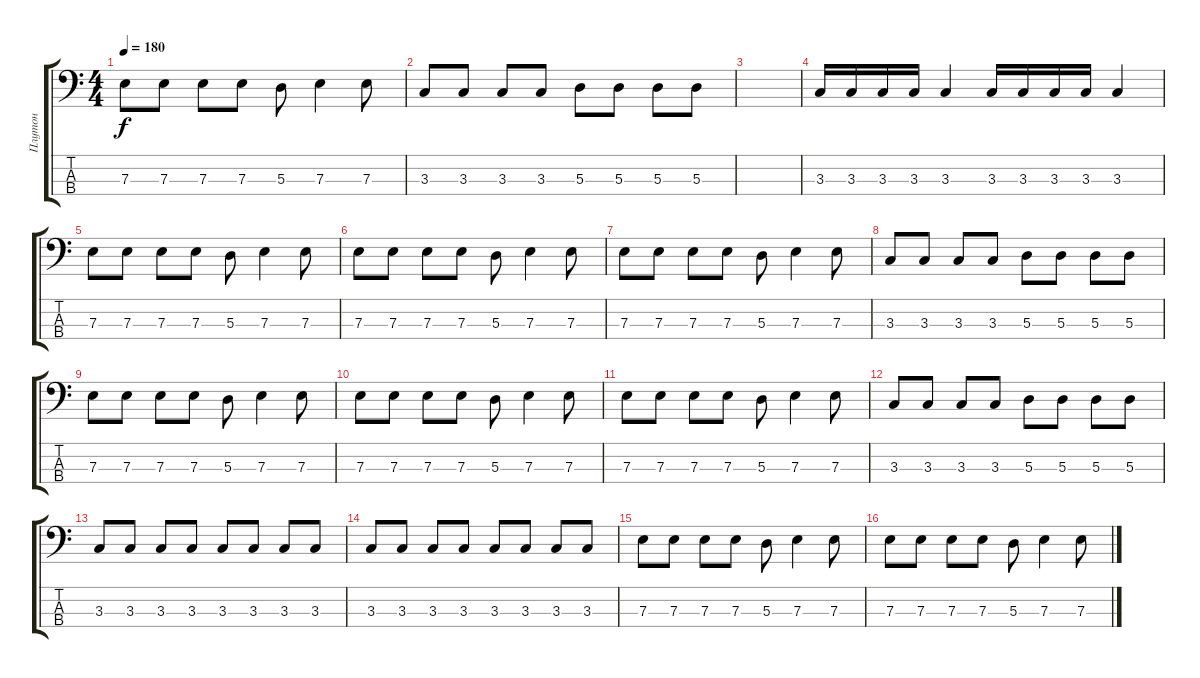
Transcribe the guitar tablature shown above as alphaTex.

\track ("Плутон" "Плутон") {instrument electricbassfinger}
\staff {score tabs}
\tuning (G2 D2 A1 E1) {hide}
\ts (4 4)
\tempo 180
\clef f4
\ks c
7.3.8{dy f} 7.3.8 7.3.8 7.3.8 5.3.8 7.3.4 7.3.8 |
3.3.8 3.3.8 3.3.8 3.3.8 5.3.8 5.3.8 5.3.8 5.3.8 |
|
3.3.16 3.3.16 3.3.16 3.3.16 3.3.4 3.3.16 3.3.16 3.3.16 3.3.16 3.3.4 |
7.3.8 7.3.8 7.3.8 7.3.8 5.3.8 7.3.4 7.3.8 |
7.3.8 7.3.8 7.3.8 7.3.8 5.3.8 7.3.4 7.3.8 |
7.3.8 7.3.8 7.3.8 7.3.8 5.3.8 7.3.4 7.3.8 |
3.3.8 3.3.8 3.3.8 3.3.8 5.3.8 5.3.8 5.3.8 5.3.8 |
7.3.8 7.3.8 7.3.8 7.3.8 5.3.8 7.3.4 7.3.8 |
7.3.8 7.3.8 7.3.8 7.3.8 5.3.8 7.3.4 7.3.8 |
7.3.8 7.3.8 7.3.8 7.3.8 5.3.8 7.3.4 7.3.8 |
3.3.8 3.3.8 3.3.8 3.3.8 5.3.8 5.3.8 5.3.8 5.3.8 |
3.3.8 3.3.8 3.3.8 3.3.8 3.3.8 3.3.8 3.3.8 3.3.8 |
3.3.8 3.3.8 3.3.8 3.3.8 3.3.8 3.3.8 3.3.8 3.3.8 |
7.3.8 7.3.8 7.3.8 7.3.8 5.3.8 7.3.4 7.3.8 |
7.3.8 7.3.8 7.3.8 7.3.8 5.3.8 7.3.4 7.3.8
